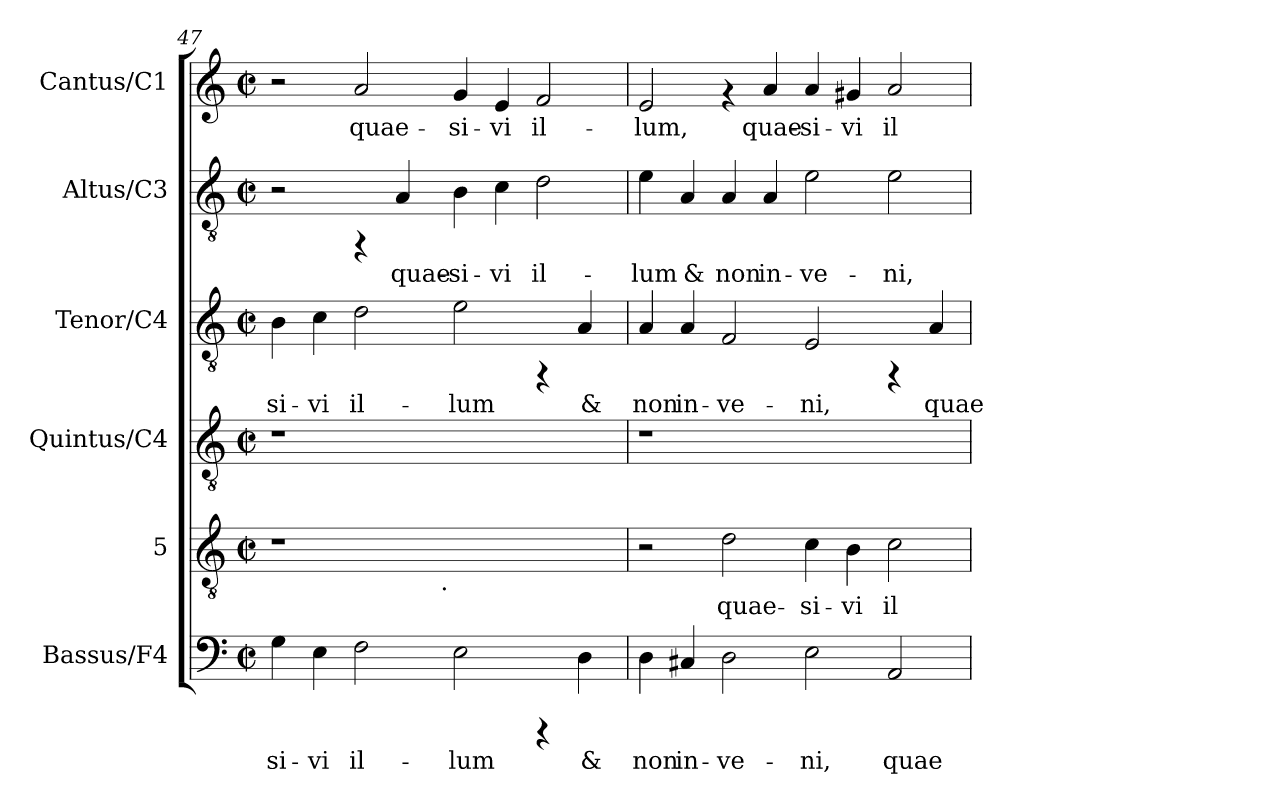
**kern	**text	**kern	**text	**kern	**kern	**text	**kern	**text	**kern	**text
*part6	*part6	*part5	*part5	*part4	*part3	*part3	*part2	*part2	*part1	*part1
*staff6	*staff6	*staff5	*staff5	*staff4	*staff3	*staff3	*staff2	*staff2	*staff1	*staff1
*I"Bassus/F4	*	*I"5	*	*I"Quintus/C4	*I"Tenor/C4	*	*I"Altus/C3	*	*I"Cantus/C1	*
*I'B	*	*	*	*	*I'T	*	*I'A	*	*I'C	*
*clefF4	*	*clefGv2	*	*clefGv2	*clefGv2	*	*clefGv2	*	*clefG2	*
*k[]	*	*k[]	*	*k[]	*k[]	*	*k[]	*	*k[]	*
*C:	*	*C:	*	*C:	*C:	*	*C:	*	*C:	*
*M2/2	*	*M2/2	*	*M2/2	*M2/2	*	*M2/2	*	*M2/2	*
*met(c|)	*	*met(c|)	*	*met(c|)	*met(c|)	*	*met(c|)	*	*met(c|)	*
=47	=47	=47	=47	=47	=47	=47	=47	=47	=47	=47
!	!LO:LY:b:cj	!	!	!	!	!LO:LY:b:cj	!	!	!	!
*	*	*^	*	*	*	*	*	*	*	*
4G\	-si-	1r	2ryy	.	1r	4B\	-si-	2r	.	2r	.
!	!LO:LY:b:cj	!	!	!	!	!	!LO:LY:b:cj	!	!	!	!
4E\	-vi	.	.	.	.	4c\	-vi	.	.	.	.
!	!LO:LY:b:cj	!	!	!	!	!	!LO:LY:b:cj	!	!	!	!LO:LY:b:cj
2F\	il-	.	4...ryy	.	.	2d\	il-	4rFF	.	2a/	quae-
!	!	!	!	!	!	!	!	!	!LO:LY:b:cj	!	!
.	.	.	.	.	.	.	.	4A/	quae-	.	.
!	!	!	!LO:TX:b:t=.	!	!	!	!	!	!	!	!
.	.	.	1ryy	.	.	.	.	.	.	.	.
!	!LO:LY:b:cj	!	!	!	!	!	!LO:LY:b:cj	!	!LO:LY:b:cj	!	!LO:LY:b:cj
2E\	-lum	1ryy	.	.	1ryy	2e\	-lum	4B\	-si-	4g/	-si-
!	!	!	!	!	!	!	!	!	!LO:LY:b:cj	!	!LO:LY:b:cj
.	.	.	.	.	.	.	.	4c\	-vi	4e/	-vi
!	!	!	!	!	!	!	!	!	!LO:LY:b:cj	!	!LO:LY:b:cj
4rCCC	.	.	.	.	.	4rFF	.	2d\	il-	2f/	il-
!	!LO:LY:b:cj	!	!	!	!	!	!LO:LY:b:cj	!	!	!	!
4D\	&	.	.	.	.	4A/	&	.	.	.	.
.	.	.	32ryy	.	.	.	.	.	.	.	.
=48	=48	=48	=48	=48	=48	=48	=48	=48	=48	=48	=48
!	!LO:LY:b:cj	!	!	!	!	!	!LO:LY:b:cj	!	!LO:LY:b:cj	!	!LO:LY:b:cj
*	*	*v	*v	*	*	*	*	*	*	*	*
4D\	non	2r	.	1r	4A/	non	4e\	-lum	2e/	-lum,
!	!LO:LY:b:cj	!	!	!	!	!LO:LY:b:cj	!	!LO:LY:b:cj	!	!
4C#X/	in-	.	.	.	4A/	in-	4A/	&	.	.
!	!LO:LY:b:cj	!	!LO:LY:b:cj	!	!	!LO:LY:b:cj	!	!LO:LY:b:cj	!	!
2D\	-ve-	2d\	quae-	.	2F/	-ve-	4A/	non	4rf	.
!	!	!	!	!	!	!	!	!LO:LY:b:cj	!	!LO:LY:b:cj
.	.	.	.	.	.	.	4A/	in-	4a/	quae-
!	!LO:LY:b:cj	!	!LO:LY:b:cj	!	!	!LO:LY:b:cj	!	!LO:LY:b:cj	!	!LO:LY:b:cj
2E\	-ni,	4c\	-si-	1ryy	2E/	-ni,	2e\	-ve-	4a/	-si-
!	!	!	!LO:LY:b:cj	!	!	!	!	!	!	!LO:LY:b:cj
.	.	4B\	-vi	.	.	.	.	.	4g#X/	-vi
!	!LO:LY:b:cj	!	!LO:LY:b:cj	!	!	!	!	!LO:LY:b:cj	!	!LO:LY:b:cj
2AA/	quae-	2c\	il-	.	4rFF	.	2e\	-ni,	2a/	il-
!	!	!	!	!	!	!LO:LY:b:cj	!	!	!	!
.	.	.	.	.	4A/	quae-	.	.	.	.
=	=	=	=	=	=	=	=	=	=	=
*-	*-	*-	*-	*-	*-	*-	*-	*-	*-	*-
